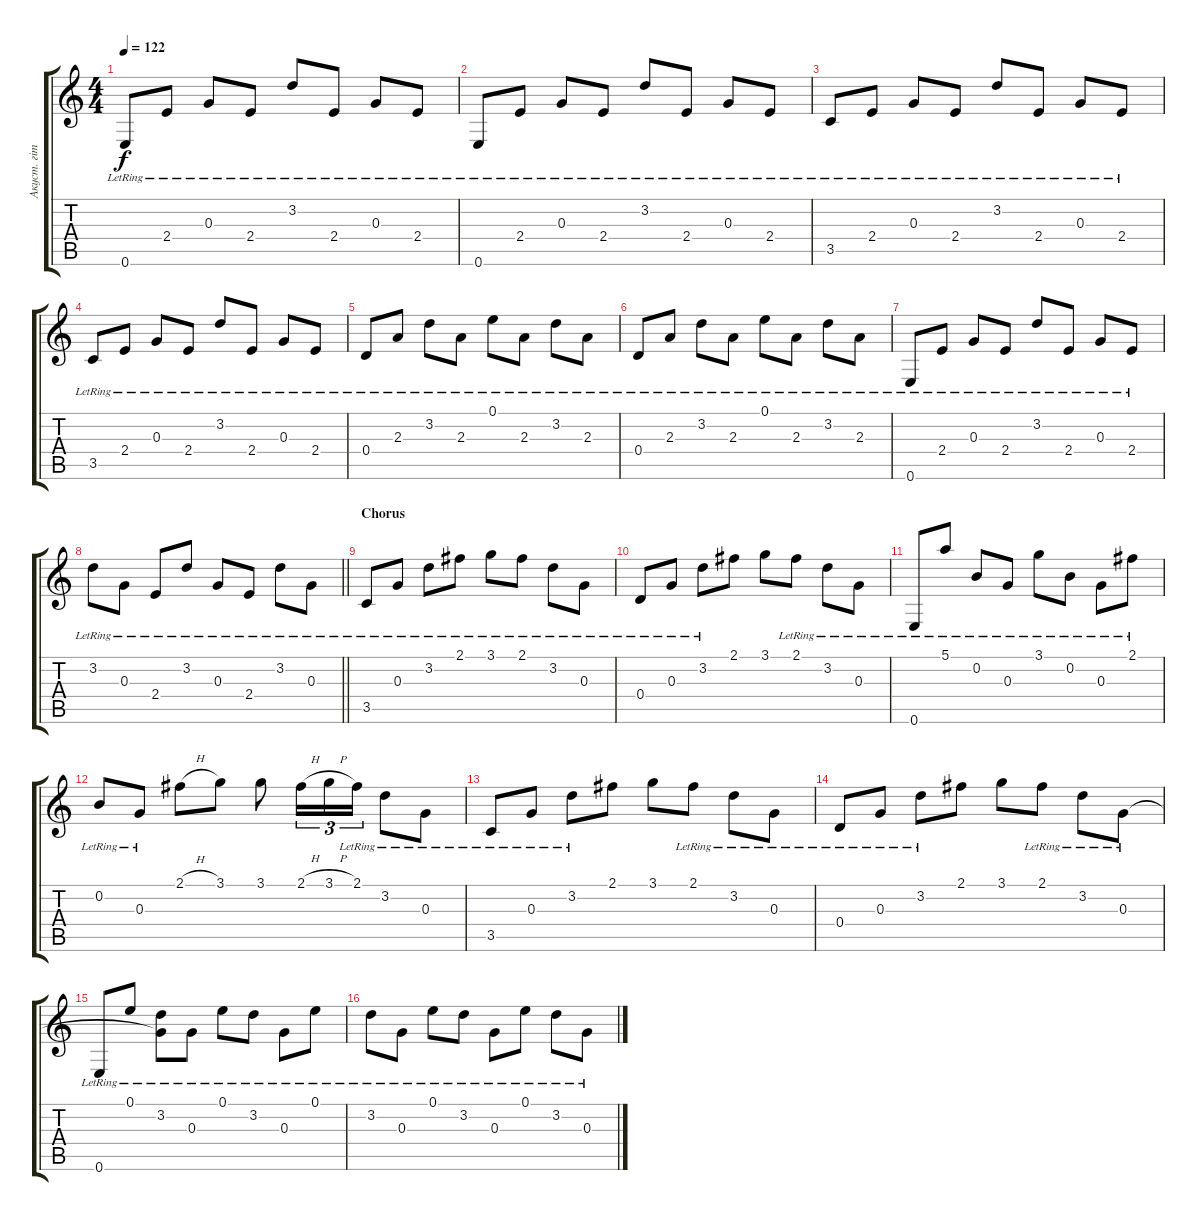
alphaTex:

\track ("Акуст. гітара 1" "Акуст. гіт") {instrument acousticguitarsteel}
\staff {score tabs}
\tuning (E4 B3 G3 D3 A2 E2) {hide}
\ts (4 4)
\tempo 122
\clef g2
\ks c
0.6{lr}.8{dy f} 2.4{lr}.8 0.3{lr}.8 2.4{lr}.8 3.2{lr}.8 2.4{lr}.8 0.3{lr}.8 2.4{lr}.8 |
0.6{lr}.8 2.4{lr}.8 0.3{lr}.8 2.4{lr}.8 3.2{lr}.8 2.4{lr}.8 0.3{lr}.8 2.4{lr}.8 |
3.5{lr}.8 2.4{lr}.8 0.3{lr}.8 2.4{lr}.8 3.2{lr}.8 2.4{lr}.8 0.3{lr}.8 2.4{lr}.8 |
3.5{lr}.8 2.4{lr}.8 0.3{lr}.8 2.4{lr}.8 3.2{lr}.8 2.4{lr}.8 0.3{lr}.8 2.4{lr}.8 |
0.4{lr}.8 2.3{lr}.8 3.2{lr}.8 2.3{lr}.8 0.1{lr}.8 2.3{lr}.8 3.2{lr}.8 2.3{lr}.8 |
0.4{lr}.8 2.3{lr}.8 3.2{lr}.8 2.3{lr}.8 0.1{lr}.8 2.3{lr}.8 3.2{lr}.8 2.3{lr}.8 |
0.6{lr}.8 2.4{lr}.8 0.3{lr}.8 2.4{lr}.8 3.2{lr}.8 2.4{lr}.8 0.3{lr}.8 2.4{lr}.8 |
\barLineRight lightlight
3.2{lr}.8 0.3{lr}.8 2.4{lr}.8 3.2{lr}.8 0.3{lr}.8 2.4{lr}.8 3.2{lr}.8 0.3{lr}.8 |
\section ("" "Chorus")
3.5{lr}.8 0.3{lr}.8 3.2{lr}.8 2.1{lr}.8 3.1{lr}.8 2.1{lr}.8 3.2{lr}.8 0.3{lr}.8 |
0.4{lr}.8 0.3{lr}.8 3.2{lr}.8 2.1.8 3.1.8 2.1{lr}.8 3.2{lr}.8 0.3{lr}.8 |
0.6{lr}.8 5.1{lr}.8 0.2{lr}.8 0.3{lr}.8 3.1{lr}.8 0.2{lr}.8 0.3{lr}.8 2.1{lr}.8 |
0.2{lr}.8 0.3{lr}.8 2.1{h}.8 3.1.8 3.1.8 2.1{h}.16{tu (3 2)} 3.1{h}.16{tu (3 2)} 2.1{lr}.16{tu (3 2)} 3.2{lr}.8 0.3{lr}.8 |
3.5{lr}.8 0.3{lr}.8 3.2{lr}.8 2.1.8 3.1.8 2.1{lr}.8 3.2{lr}.8 0.3{lr}.8 |
0.4{lr}.8 0.3{lr}.8 3.2{lr}.8 2.1.8 3.1.8 2.1{lr}.8 3.2{lr}.8 0.3{lr}.8 |
0.6{lr}.8 0.1{lr}.8 (3.2{lr} 0.3{t}).8 0.3{lr}.8 0.1{lr}.8 3.2{lr}.8 0.3{lr}.8 0.1{lr}.8 |
3.2{lr}.8 0.3{lr}.8 0.1{lr}.8 3.2{lr}.8 0.3{lr}.8 0.1{lr}.8 3.2{lr}.8 0.3{lr}.8
